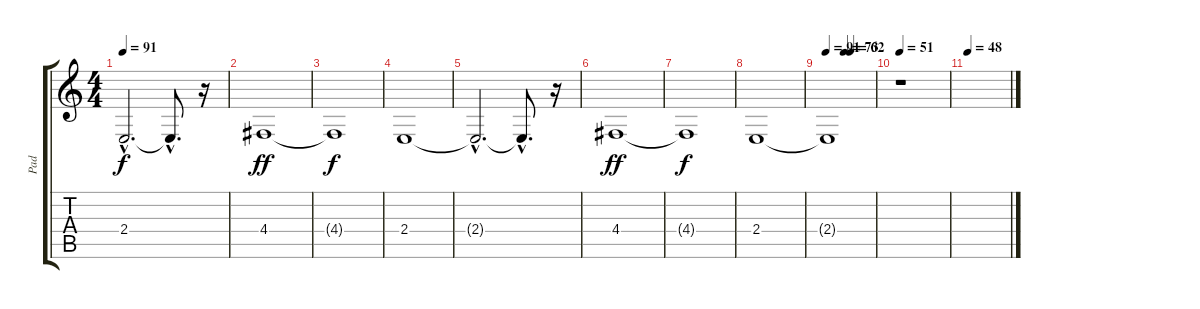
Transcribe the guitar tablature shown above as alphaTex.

\track ("Pad" "Pad") {instrument pad2warm}
\staff {score tabs}
\tuning (E4 B3 G3 D3 A2 E2) {hide}
\ts (4 4)
\tempo 91
\clef g2
\ks c
2.4{hac t}.2{d dy f} 2.4{hac t}.8{d} r.16 |
4.4.1{dy ff} |
4.4{t}.1{dy f} |
2.4.1 |
2.4{hac t}.2{d} 2.4{hac t}.8{d} r.16 |
4.4.1{dy ff} |
4.4{t}.1{dy f} |
2.4.1 |
\tempo 91
\tempo (73 0.375)
\tempo (62 0.5)
2.4{t}.1 |
\tempo 51
r.1 |
\tempo 48
